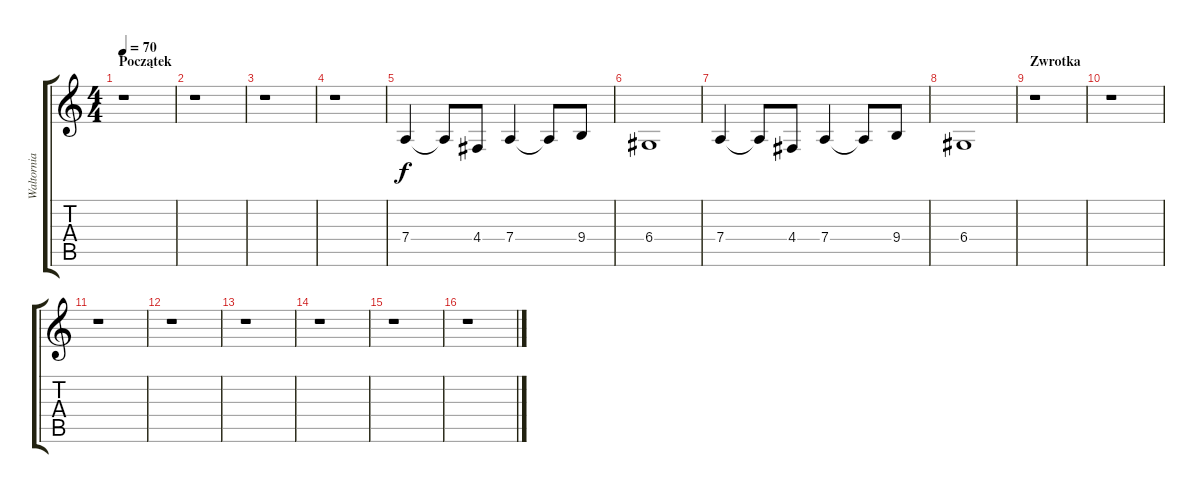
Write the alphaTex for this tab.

\track ("Waltornia" "Waltornia") {instrument tuba}
\staff {score tabs}
\tuning (E4 B3 G3 D3 A2 E2) {hide}
\ts (4 4)
\section ("" "Początek")
\tempo 70
\clef g2
\ks c
r.1{dy f instrument tuba} |
r.1 |
r.1 |
r.1 |
7.4.4 7.4{t}.8 4.4.8 7.4.4 7.4{t}.8 9.4.8 |
6.4.1 |
7.4.4 7.4{t}.8 4.4.8 7.4.4 7.4{t}.8 9.4.8 |
6.4.1 |
\section ("" "Zwrotka")
r.1 |
r.1 |
r.1 |
r.1 |
r.1 |
r.1 |
r.1 |
r.1
